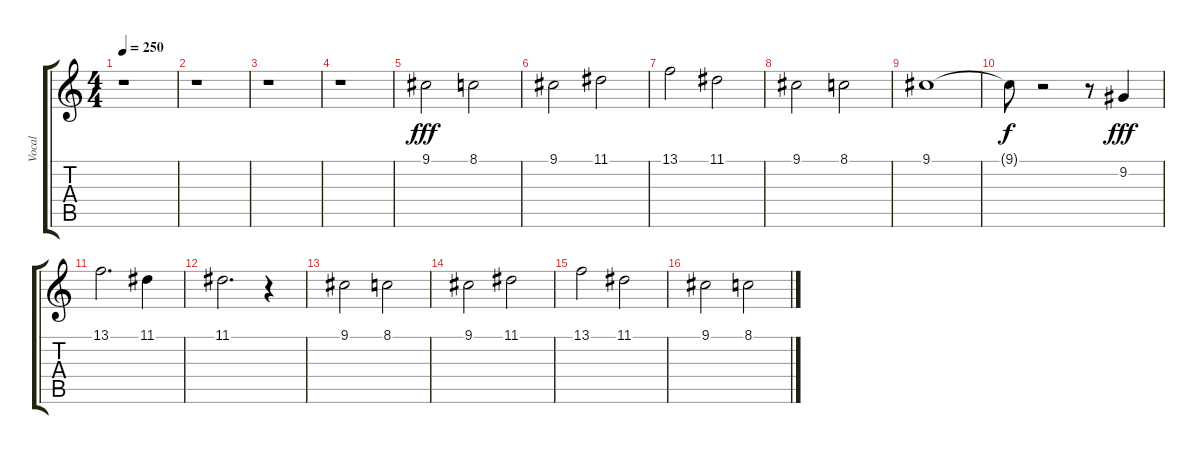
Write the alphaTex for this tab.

\track ("Vocal" "Vocal") {instrument tenorsax}
\staff {score tabs}
\tuning (E4 B3 G3 D3 A2 E2) {hide}
\ts (4 4)
\tempo 250
\clef g2
\ks c
r.1{dy fff} |
r.1 |
r.1 |
r.1 |
9.1.2 8.1.2 |
9.1.2 11.1.2 |
13.1.2 11.1.2 |
9.1.2 8.1.2 |
9.1.1 |
9.1{t}.8{dy f} r.2 r.8 9.2.4{dy fff} |
13.1.2{d} 11.1.4 |
11.1.2{d} r.4 |
9.1.2 8.1.2 |
9.1.2 11.1.2 |
13.1.2 11.1.2 |
9.1.2 8.1.2
